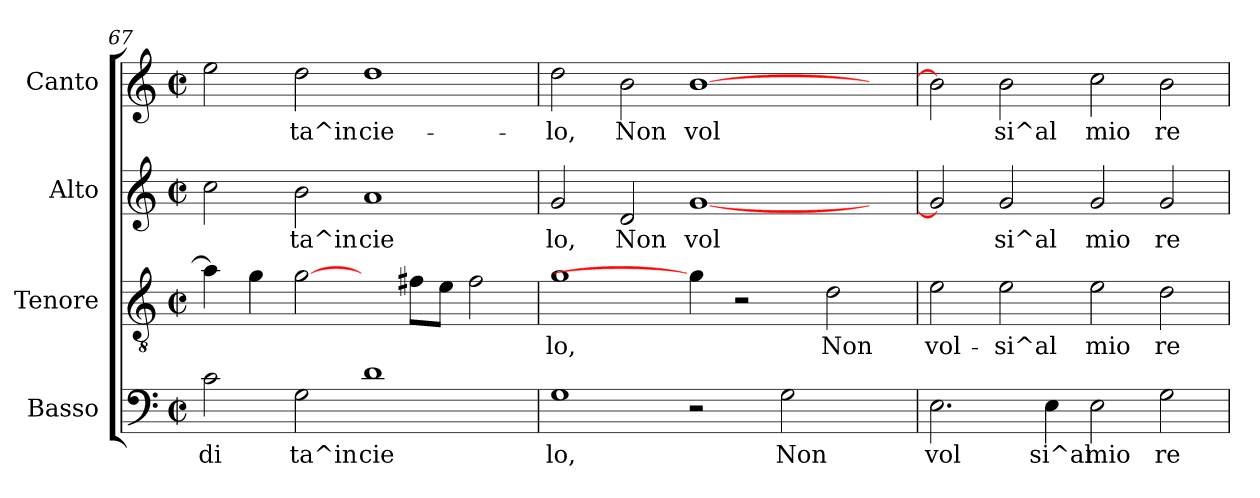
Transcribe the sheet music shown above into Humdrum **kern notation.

**kern	**text	**kern	**text	**kern	**text	**kern	**text
*part4	*part4	*part3	*part3	*part2	*part2	*part1	*part1
*staff4	*staff4	*staff3	*staff3	*staff2	*staff2	*staff1	*staff1
*I"Basso	*	*I"Tenore	*	*I"Alto	*	*I"Canto	*
*I'Basso	*	*I'Tenore	*	*I'Alto	*	*I'Canto	*
*clefF4	*	*clefGv2	*	*clefG2	*	*clefG2	*
*k[]	*	*k[]	*	*k[]	*	*k[]	*
*C:	*	*C:	*	*C:	*	*C:	*
*M2/2	*	*M2/2	*	*M2/2	*	*M2/2	*
*met(c|)	*	*met(c|)	*	*met(c|)	*	*met(c|)	*
=67	=67	=67	=67	=67	=67	=67	=67
!	!LO:LY:b:cj	!	!LO:LY:b:cj	!	!LO:LY:b:cj	!	!LO:LY:a:cj
2c\	di	4a\]	--	2cc\	.	2ee\	--
!	!	!	!LO:LY:b:cj	!	!	!	!
.	.	4g\	--	.	.	.	.
!	!LO:LY:b:cj	!	!LO:LY:b:cj	!	!LO:LY:b:cj	!	!LO:LY:a:cj
2G\	ta^in	[2g\	--	2b\	ta^in	2dd\	-ta^in
!	!LO:LY:b:cj	!	!	!	!LO:LY:b:cj	!	!LO:LY:a:cj
1d	cie	4ryy	.	1a	cie	1dd	cie-
!	!	!	!LO:LY:b:cj	!	!	!	!
.	.	8f#\L	--	.	.	.	.
!	!	!	!LO:LY:b:cj	!	!	!	!
.	.	8e\J	--	.	.	.	.
!	!	!	!LO:LY:b:cj	!	!	!	!
.	.	2f#\	--	.	.	.	.
=68	=68	=68	=68	=68	=68	=68	=68
!	!LO:LY:b:cj	!	!LO:LY:b:cj	!	!LO:LY:b:cj	!	!LO:LY:a:cj
1G	lo,	1g	-lo,	2g/	lo,	2dd\	-lo,
!	!	!	!	!	!LO:LY:b:cj	!	!LO:LY:a:cj
.	.	.	.	2d/	Non	2b\	Non
!	!	!	!	!	!LO:LY:b:cj	!	!LO:LY:a:cj
2r	.	4g\]	.	[<1g	vol	[>1b	vol-
.	.	2r	.	.	.	.	.
!	!LO:LY:b:cj	!	!	!	!	!	!
2G\	Non	.	.	.	.	.	.
!	!	!	!LO:LY:b:cj	!	!	!	!
.	.	2d\	Non	.	.	.	.
4ryy	.	.	.	4ryy	.	4ryy	.
=69	=69	=69	=69	=69	=69	=69	=69
!	!LO:LY:b:cj	!	!LO:LY:b:cj	!	!LO:LY:b:cj	!	!LO:LY:b:cj
2.E\	vol	2e\	vol-	2g/]	.	2b\]	--
!	!	!	!LO:LY:b:cj	!	!LO:LY:b:cj	!	!LO:LY:b:cj
.	.	2e\	-si^al	2g/	si^al	2b\	-si^al
!	!LO:LY:b:cj	!	!	!	!	!	!
4E\	si^al	.	.	.	.	.	.
!	!LO:LY:b:cj	!	!LO:LY:b:cj	!	!LO:LY:b:cj	!	!LO:LY:b:cj
2E\	mio	2e\	mio	2g/	mio	2cc\	mio
!	!LO:LY:b:cj	!	!LO:LY:b:cj	!	!LO:LY:b:cj	!	!LO:LY:b:cj
2G\	re	2d\	re-	2g/	re	2b\	re-
=	=	=	=	=	=	=	=
*-	*-	*-	*-	*-	*-	*-	*-
